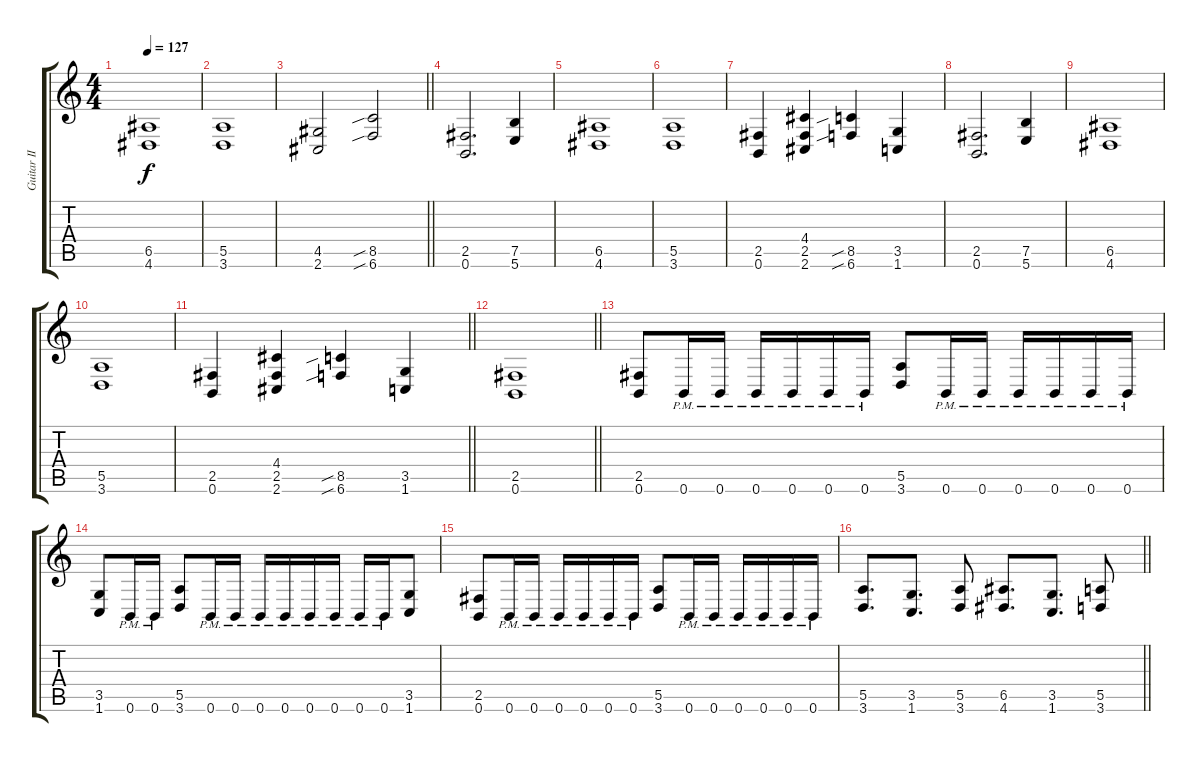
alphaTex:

\track ("Guitar II" "Guitar II") {instrument distortionguitar}
\staff {score tabs}
\tuning (B3 Gb3 D3 A2 E2 B1) {hide}
\ts (4 4)
\tempo 127
\clef g2
\ks c
(6.5 4.6).1{dy f} |
(5.5 3.6).1 |
\barLineRight lightlight
(4.5 2.6).2 (8.5{sib} 6.6{sib}).2 |
\section ("" "")
(2.5 0.6).2{d} (7.5 5.6).4 |
(6.5 4.6).1 |
(5.5 3.6).1 |
(2.5 0.6).4 (4.4 2.5 2.6).4 (8.5{sib} 6.6{sib}).4 (3.5 1.6).4 |
(2.5 0.6).2{d} (7.5 5.6).4 |
(6.5 4.6).1 |
(5.5 3.6).1 |
\barLineRight lightlight
(2.5 0.6).4 (4.4 2.5 2.6).4 (8.5{sib} 6.6{sib}).4 (3.5 1.6).4 |
\section ("" "")
\barLineRight lightlight
(2.5 0.6).1 |
\section ("" "")
(2.5 0.6).8 0.6{pm}.16 0.6{pm}.16 0.6{pm}.16 0.6{pm}.16 0.6{pm}.16 0.6{pm}.16 (5.5 3.6).8 0.6{pm}.16 0.6{pm}.16 0.6{pm}.16 0.6{pm}.16 0.6{pm}.16 0.6{pm}.16 |
(3.5 1.6).8 0.6{pm}.16 0.6{pm}.16 (5.5 3.6).8 0.6{pm}.16 0.6{pm}.16 0.6{pm}.16 0.6{pm}.16 0.6{pm}.16 0.6{pm}.16 0.6{pm}.16 0.6{pm}.16 (3.5 1.6).8 |
(2.5 0.6).8 0.6{pm}.16 0.6{pm}.16 0.6{pm}.16 0.6{pm}.16 0.6{pm}.16 0.6{pm}.16 (5.5 3.6).8 0.6{pm}.16 0.6{pm}.16 0.6{pm}.16 0.6{pm}.16 0.6{pm}.16 0.6{pm}.16 |
\barLineRight lightlight
(5.5 3.6).8{d} (3.5 1.6).8{d} (5.5 3.6).8 (6.5 4.6).8{d} (3.5 1.6).8{d} (5.5 3.6).8
